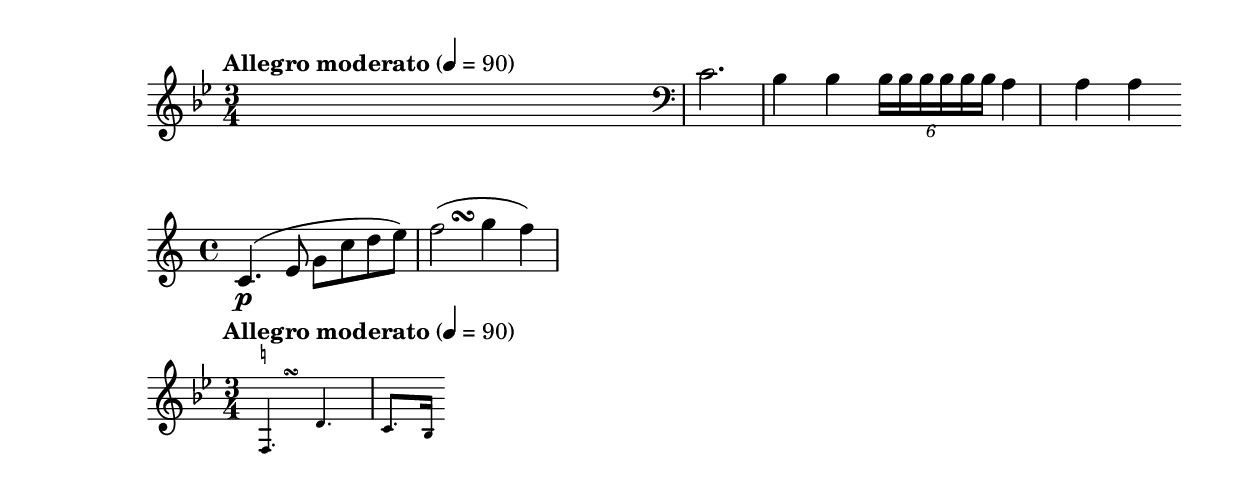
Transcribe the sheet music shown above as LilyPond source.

\version "2.12.3"

\include "globals.ly"

	
	\relative c' { 
		\clef treble
		\Atime \Akey \AstringTempo
%{		\set Score.currentBarNumber = #1

  		bes''2.\p^\markup {\bold "Tempo poco ritenuto"}	
  		(fis2_\markup {\italic "con duolo"} 
  		g4 		|d2 \acciaccatura {f8} ees8. d16 | d2) r4 %}
  		
  		s2. 
  		\clef bass
  		c2.
  		bes4 bes \times 1/6 {bes16 bes bes bes bes bes}
  		a4 a a
}

\relative c' {
c4.(\p e8 g c d e)
\once \override Script #'extra-offset = #'(2.5 . 0) f2(\turn g4 f)
}

\relative c' {	\Atime \Akey \AstringTempo
		\set fontSize = #-4
		\override Script #'extra-offset = #'(2.5 . 0)
  		f,4.\turn^\markup {\natural}  d' c8. [bes16]
}
